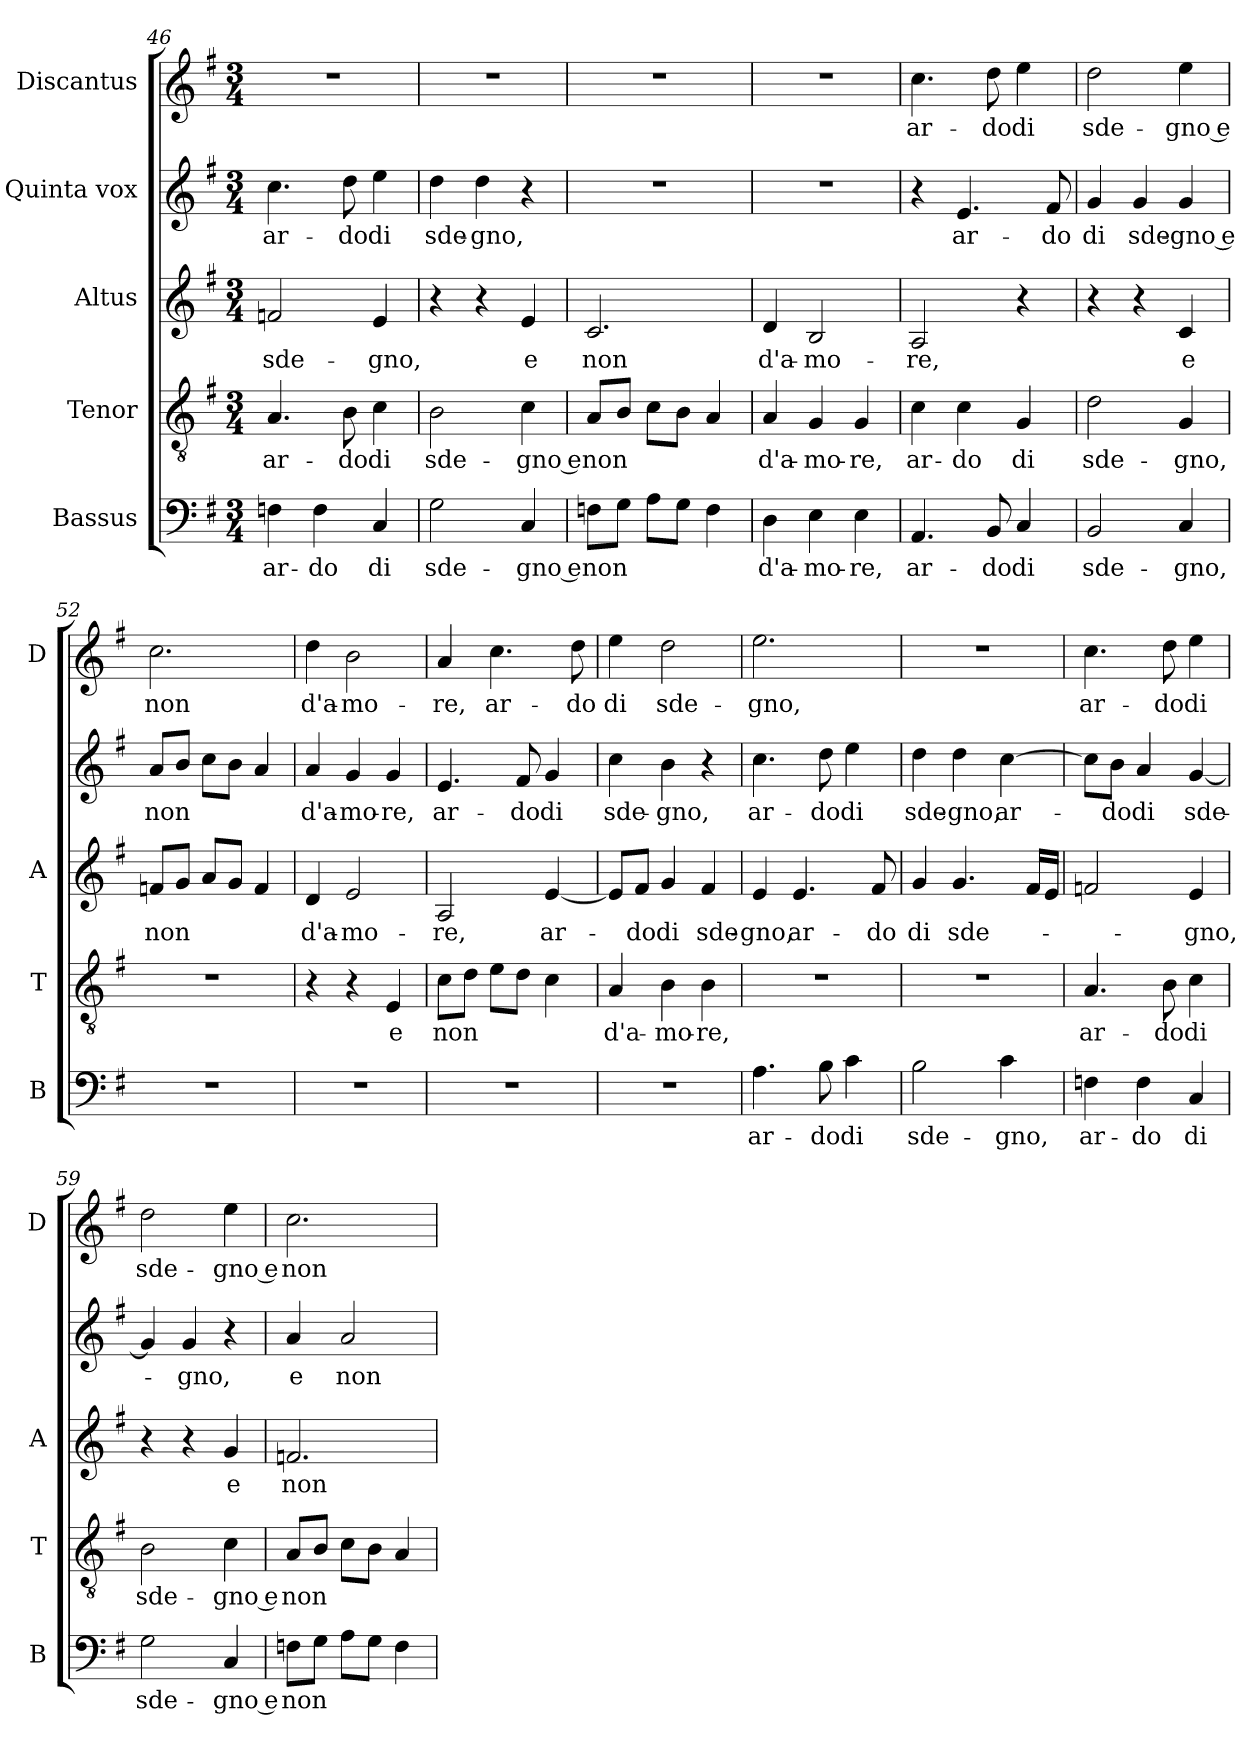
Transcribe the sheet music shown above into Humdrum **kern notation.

**kern	**text	**kern	**text	**kern	**text	**kern	**text	**kern	**text
*part5	*part5	*part4	*part4	*part3	*part3	*part2	*part2	*part1	*part1
*staff5	*staff5	*staff4	*staff4	*staff3	*staff3	*staff2	*staff2	*staff1	*staff1
*I"Bassus	*	*I"Tenor	*	*I"Altus	*	*I"Quinta vox	*	*I"Discantus	*
*I'B	*	*I'T	*	*I'A	*	*	*	*I'D	*
*clefF4	*	*clefGv2	*	*clefG2	*	*clefG2	*	*clefG2	*
*k[f#]	*	*k[f#]	*	*k[f#]	*	*k[f#]	*	*k[f#]	*
*G:	*	*G:	*	*G:	*	*G:	*	*G:	*
*M3/4	*	*M3/4	*	*M3/4	*	*M3/4	*	*M3/4	*
=46	=46	=46	=46	=46	=46	=46	=46	=46	=46
!	!LO:LY:b	!	!LO:LY:b	!	!LO:LY:b	!	!LO:LY:b	!	!
4Fn\	ar-	4.A/	ar-	2fn/	sde-	4.cc\	ar-	2.r	.
!	!LO:LY:b	!	!	!	!	!	!	!	!
4F\	-do	.	.	.	.	.	.	.	.
!	!	!	!LO:LY:b	!	!	!	!LO:LY:b	!	!
.	.	8B\	-do	.	.	8dd\	-do	.	.
!	!LO:LY:b	!	!LO:LY:b	!	!LO:LY:b	!	!LO:LY:b	!	!
4C/	di	4c\	di	4e/	-gno,	4ee\	di	.	.
=47	=47	=47	=47	=47	=47	=47	=47	=47	=47
!	!LO:LY:b	!	!LO:LY:b	!	!	!	!LO:LY:b	!	!
2G\	sde-	2B\	sde-	4r	.	4dd\	sde-	2.r	.
!	!	!	!	!	!	!	!LO:LY:b	!	!
.	.	.	.	4r	.	4dd\	-gno,	.	.
!	!LO:LY:b	!	!LO:LY:b	!	!LO:LY:b	!	!	!	!
4C/	-gno e	4c\	-gno e	4e/	e	4r	.	.	.
=48	=48	=48	=48	=48	=48	=48	=48	=48	=48
!	!LO:LY:b	!	!LO:LY:b	!	!LO:LY:b	!	!	!	!
8Fn\L	non	8A/L	non	2.c/	non	2.r	.	2.r	.
8G\J	.	8B/J	.	.	.	.	.	.	.
8A\L	.	8c\L	.	.	.	.	.	.	.
8G\J	.	8B\J	.	.	.	.	.	.	.
4F\	.	4A/	.	.	.	.	.	.	.
!!LO:LB:g=z
=49	=49	=49	=49	=49	=49	=49	=49	=49	=49
!	!LO:LY:b	!	!LO:LY:b	!	!LO:LY:b	!	!	!	!
4D\	d'a-	4A/	d'a-	4d/	d'a-	2.r	.	2.r	.
!	!LO:LY:b	!	!LO:LY:b	!	!LO:LY:b	!	!	!	!
4E\	-mo-	4G/	-mo-	2B/	-mo-	.	.	.	.
!	!LO:LY:b	!	!LO:LY:b	!	!	!	!	!	!
4E\	-re,	4G/	-re,	.	.	.	.	.	.
=50	=50	=50	=50	=50	=50	=50	=50	=50	=50
!	!LO:LY:b	!	!LO:LY:b	!	!LO:LY:b	!	!	!	!LO:LY:b
4.AA/	ar-	4c\	ar-	2A/	-re,	4r	.	4.cc\	ar-
!	!	!	!LO:LY:b	!	!	!	!LO:LY:b	!	!
.	.	4c\	-do	.	.	4.e/	ar-	.	.
!	!LO:LY:b	!	!	!	!	!	!	!	!LO:LY:b
8BB/	-do	.	.	.	.	.	.	8dd\	-do
!	!LO:LY:b	!	!LO:LY:b	!	!	!	!	!	!LO:LY:b
4C/	di	4G/	di	4r	.	.	.	4ee\	di
!	!	!	!	!	!	!	!LO:LY:b	!	!
.	.	.	.	.	.	8f#/	-do	.	.
=51	=51	=51	=51	=51	=51	=51	=51	=51	=51
!	!LO:LY:b	!	!LO:LY:b	!	!	!	!LO:LY:b	!	!LO:LY:b
2BB/	sde-	2d\	sde-	4r	.	4g/	di	2dd\	sde-
!	!	!	!	!	!	!	!LO:LY:b	!	!
.	.	.	.	4r	.	4g/	sde-	.	.
!	!LO:LY:b	!	!LO:LY:b	!	!LO:LY:b	!	!LO:LY:b	!	!LO:LY:b
4C/	-gno,	4G/	-gno,	4c/	e	4g/	-gno e	4ee\	-gno e
=52	=52	=52	=52	=52	=52	=52	=52	=52	=52
!	!	!	!	!	!LO:LY:b	!	!LO:LY:b	!	!LO:LY:b
2.r	.	2.r	.	8fn/L	non	8a/L	non	2.cc\	non
.	.	.	.	8g/J	.	8b/J	.	.	.
.	.	.	.	8a/L	.	8cc\L	.	.	.
.	.	.	.	8g/J	.	8b\J	.	.	.
.	.	.	.	4f/	.	4a/	.	.	.
=53	=53	=53	=53	=53	=53	=53	=53	=53	=53
!	!	!	!	!	!LO:LY:b	!	!LO:LY:b	!	!LO:LY:b
2.r	.	4r	.	4d/	d'a-	4a/	d'a-	4dd\	d'a-
!	!	!	!	!	!LO:LY:b	!	!LO:LY:b	!	!LO:LY:b
.	.	4r	.	2e/	-mo-	4g/	-mo-	2b\	-mo-
!	!	!	!LO:LY:b	!	!	!	!LO:LY:b	!	!
.	.	4E/	e	.	.	4g/	-re,	.	.
=54	=54	=54	=54	=54	=54	=54	=54	=54	=54
!	!	!	!LO:LY:b	!	!LO:LY:b	!	!LO:LY:b	!	!LO:LY:b
2.r	.	8c\L	non	2A/	-re,	4.e/	ar-	4a/	-re,
.	.	8d\J	.	.	.	.	.	.	.
!	!	!	!	!	!	!	!	!	!LO:LY:b
.	.	8e\L	.	.	.	.	.	4.cc\	ar-
!	!	!	!	!	!	!	!LO:LY:b	!	!
.	.	8d\J	.	.	.	8f#/	-do	.	.
!	!	!	!	!	!LO:LY:b	!	!LO:LY:b	!	!
.	.	4c\	.	[4e/	ar-	4g/	di	.	.
!	!	!	!	!	!	!	!	!	!LO:LY:b
.	.	.	.	.	.	.	.	8dd\	-do
=55	=55	=55	=55	=55	=55	=55	=55	=55	=55
!	!	!	!LO:LY:b	!	!	!	!LO:LY:b	!	!LO:LY:b
2.r	.	4A/	d'a-	8e/L]	.	4cc\	sde-	4ee\	di
!	!	!	!	!	!LO:LY:b	!	!	!	!
.	.	.	.	8f#/J	-do	.	.	.	.
!	!	!	!LO:LY:b	!	!LO:LY:b	!	!LO:LY:b	!	!LO:LY:b
.	.	4B\	-mo-	4g/	di	4b\	-gno,	2dd\	sde-
!	!	!	!LO:LY:b	!	!LO:LY:b	!	!	!	!
.	.	4B\	-re,	4f#/	sde-	4r	.	.	.
=56	=56	=56	=56	=56	=56	=56	=56	=56	=56
!	!LO:LY:b	!	!	!	!LO:LY:b	!	!LO:LY:b	!	!LO:LY:b
4.A\	ar-	2.r	.	4e/	-gno,	4.cc\	ar-	2.ee\	-gno,
!	!	!	!	!	!LO:LY:b	!	!	!	!
.	.	.	.	4.e/	ar-	.	.	.	.
!	!LO:LY:b	!	!	!	!	!	!LO:LY:b	!	!
8B\	-do	.	.	.	.	8dd\	-do	.	.
!	!LO:LY:b	!	!	!	!	!	!LO:LY:b	!	!
4c\	di	.	.	.	.	4ee\	di	.	.
!	!	!	!	!	!LO:LY:b	!	!	!	!
.	.	.	.	8f#/	-do	.	.	.	.
=57	=57	=57	=57	=57	=57	=57	=57	=57	=57
!	!LO:LY:b	!	!	!	!LO:LY:b	!	!LO:LY:b	!	!
2B\	sde-	2.r	.	4g/	di	4dd\	sde-	2.r	.
!	!	!	!	!	!LO:LY:b	!	!LO:LY:b	!	!
.	.	.	.	4.g/	sde-	4dd\	-gno,	.	.
!	!LO:LY:b	!	!	!	!	!	!LO:LY:b	!	!
4c\	-gno,	.	.	.	.	[4cc\	ar-	.	.
.	.	.	.	16f#/LL	.	.	.	.	.
.	.	.	.	16e/JJ	.	.	.	.	.
!!LO:PB:g=z
=58	=58	=58	=58	=58	=58	=58	=58	=58	=58
!	!LO:LY:b	!	!LO:LY:b	!	!	!	!	!	!LO:LY:b
4Fn\	ar-	4.A/	ar-	2fn/	.	8cc\L]	.	4.cc\	ar-
!	!	!	!	!	!	!	!LO:LY:b	!	!
.	.	.	.	.	.	8b\J	-do	.	.
!	!LO:LY:b	!	!	!	!	!	!LO:LY:b	!	!
4F\	-do	.	.	.	.	4a/	di	.	.
!	!	!	!LO:LY:b	!	!	!	!	!	!LO:LY:b
.	.	8B\	-do	.	.	.	.	8dd\	-do
!	!LO:LY:b	!	!LO:LY:b	!	!LO:LY:b	!	!LO:LY:b	!	!LO:LY:b
4C/	di	4c\	di	4e/	-gno,	[4g/	sde-	4ee\	di
=59	=59	=59	=59	=59	=59	=59	=59	=59	=59
!	!LO:LY:b	!	!LO:LY:b	!	!	!	!	!	!LO:LY:b
2G\	sde-	2B\	sde-	4r	.	4g/]	.	2dd\	sde-
!	!	!	!	!	!	!	!LO:LY:b	!	!
.	.	.	.	4r	.	4g/	-gno,	.	.
!	!LO:LY:b	!	!LO:LY:b	!	!LO:LY:b	!	!	!	!LO:LY:b
4C/	-gno e	4c\	-gno e	4g/	e	4r	.	4ee\	-gno e
=60	=60	=60	=60	=60	=60	=60	=60	=60	=60
!	!LO:LY:b	!	!LO:LY:b	!	!LO:LY:b	!	!LO:LY:b	!	!LO:LY:b
8Fn\L	non	8A/L	non	2.fn/	non	4a/	e	2.cc\	non
8G\J	.	8B/J	.	.	.	.	.	.	.
!	!	!	!	!	!	!	!LO:LY:b	!	!
8A\L	.	8c\L	.	.	.	2a/	non	.	.
8G\J	.	8B\J	.	.	.	.	.	.	.
4F\	.	4A/	.	.	.	.	.	.	.
=	=	=	=	=	=	=	=	=	=
*-	*-	*-	*-	*-	*-	*-	*-	*-	*-
